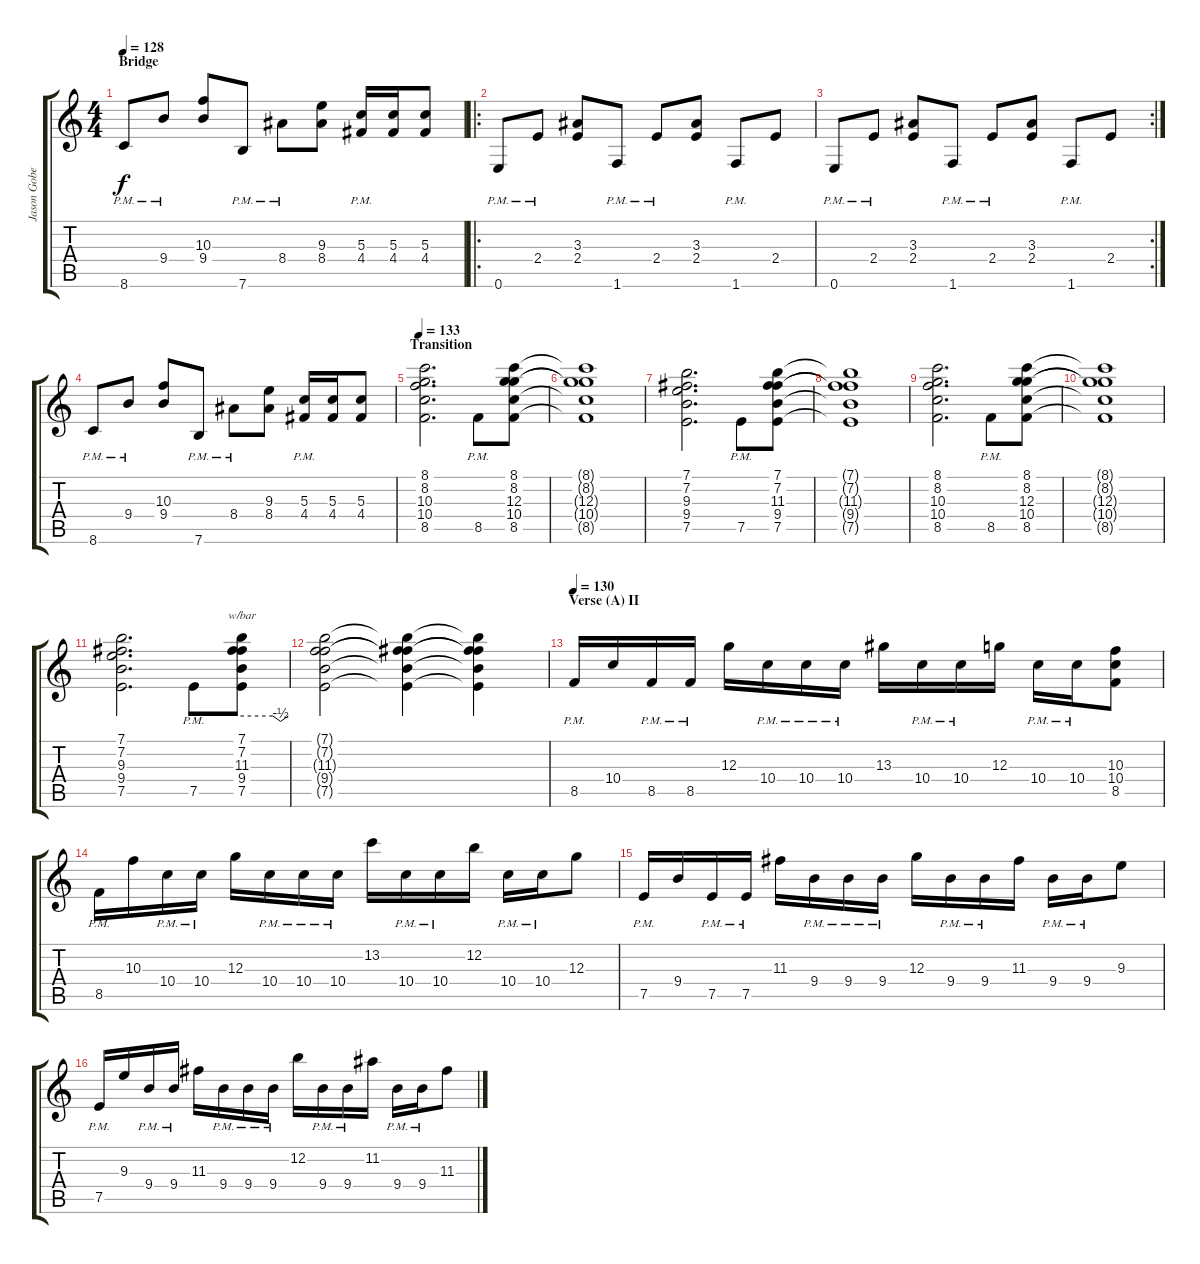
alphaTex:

\track ("Jason Gobel (distortion)" "Jason Gobe") {instrument distortionguitar}
\staff {score tabs}
\tuning (E4 B3 G3 D3 A2 E2) {hide}
\ts (4 4)
\section ("" "Bridge")
\tempo 128
\clef g2
\ks c
8.6{pm}.8{dy f} 9.4{pm}.8 (10.3 9.4).8 7.6{pm}.8 8.4{pm}.8 (9.3 8.4).8 (5.3{pm} 4.4{pm}).16 (5.3 4.4).16 (5.3 4.4).8 |
\ro
0.6{pm}.8 2.4{pm}.8 (3.3 2.4).8 1.6{pm}.8 2.4{pm}.8 (3.3 2.4).8 1.6{pm}.8 2.4.8 |
\rc 2
0.6{pm}.8 2.4{pm}.8 (3.3 2.4).8 1.6{pm}.8 2.4{pm}.8 (3.3 2.4).8 1.6{pm}.8 2.4.8 |
8.6{pm}.8 9.4{pm}.8 (10.3 9.4).8 7.6{pm}.8 8.4{pm}.8 (9.3 8.4).8 (5.3{pm} 4.4{pm}).16 (5.3 4.4).16 (5.3 4.4).8 |
\section ("" "Transition")
\tempo 133
(8.1 8.2 10.3 10.4 8.5).2{d} 8.5{pm}.8 (8.1 8.2 12.3 10.4 8.5).8 |
(8.1{t} 8.2{t} 12.3{t} 10.4{t} 8.5{t}).1 |
(7.1 7.2 9.3 9.4 7.5).2{d} 7.5{pm}.8 (7.1 7.2 11.3 9.4 7.5).8 |
(7.1{t} 7.2{t} 11.3{t} 9.4{t} 7.5{t}).1 |
(8.1 8.2 10.3 10.4 8.5).2{d} 8.5{pm}.8 (8.1 8.2 12.3 10.4 8.5).8 |
(8.1{t} 8.2{t} 12.3{t} 10.4{t} 8.5{t}).1 |
(7.1 7.2 9.3 9.4 7.5).2{d} 7.5{pm}.8 (7.1 7.2 11.3 9.4 7.5).8{tbe (custom default 0 0 40 0 50 -2 60 0)} |
(7.1{t} 7.2{t} 11.3{t} 9.4{t} 7.5{t}).2 (7.1{t} 7.2{t} 11.3{t} 9.4{t} 7.5{t}).4 (7.1{t} 7.2{t} 11.3{t} 9.4{t} 7.5{t}).4 |
\section ("" "Verse (A) II")
\tempo 130
8.5{pm}.16 10.4.16 8.5{pm}.16 8.5{pm}.16 12.3.16 10.4{pm}.16 10.4{pm}.16 10.4{pm}.16 13.3.16 10.4{pm}.16 10.4{pm}.16 12.3.16 10.4{pm}.16 10.4{pm}.16 (10.3 10.4 8.5).8 |
8.5{pm}.16 10.3.16 10.4{pm}.16 10.4{pm}.16 12.3.16 10.4{pm}.16 10.4{pm}.16 10.4{pm}.16 13.2.16 10.4{pm}.16 10.4{pm}.16 12.2.16 10.4{pm}.16 10.4{pm}.16 12.3.8 |
7.5{pm}.16 9.4.16 7.5{pm}.16 7.5{pm}.16 11.3.16 9.4{pm}.16 9.4{pm}.16 9.4{pm}.16 12.3.16 9.4{pm}.16 9.4{pm}.16 11.3.16 9.4{pm}.16 9.4{pm}.16 9.3.8 |
7.5{pm}.16 9.3.16 9.4{pm}.16 9.4{pm}.16 11.3.16 9.4{pm}.16 9.4{pm}.16 9.4{pm}.16 12.2.16 9.4{pm}.16 9.4{pm}.16 11.2.16 9.4{pm}.16 9.4{pm}.16 11.3.8
